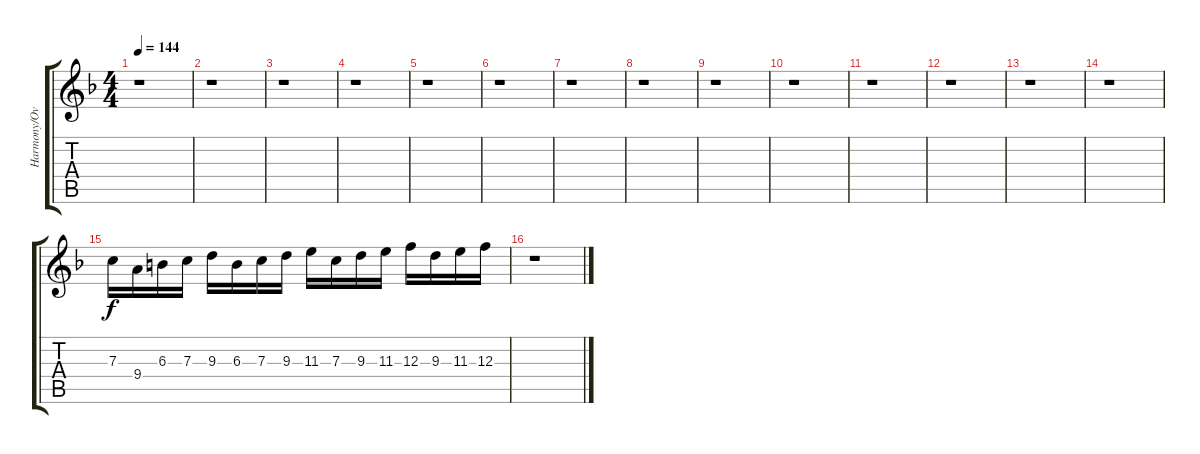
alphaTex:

\track ("Harmony/Overdubs/Extra rythm" "Harmony/Ov") {instrument distortionguitar}
\staff {score tabs}
\tuning (D4 A3 F3 C3 G2 D2) {hide}
\ts (4 4)
\tempo 144
\clef g2
\ks dminor
r.1{dy f} |
r.1 |
r.1 |
r.1 |
r.1 |
r.1 |
r.1 |
r.1 |
r.1 |
r.1 |
r.1 |
r.1 |
r.1 |
r.1 |
7.3.16 9.4.16 6.3.16 7.3.16 9.3.16 6.3.16 7.3.16 9.3.16 11.3.16 7.3.16 9.3.16 11.3.16 12.3.16 9.3.16 11.3.16 12.3.16 |
r.1
